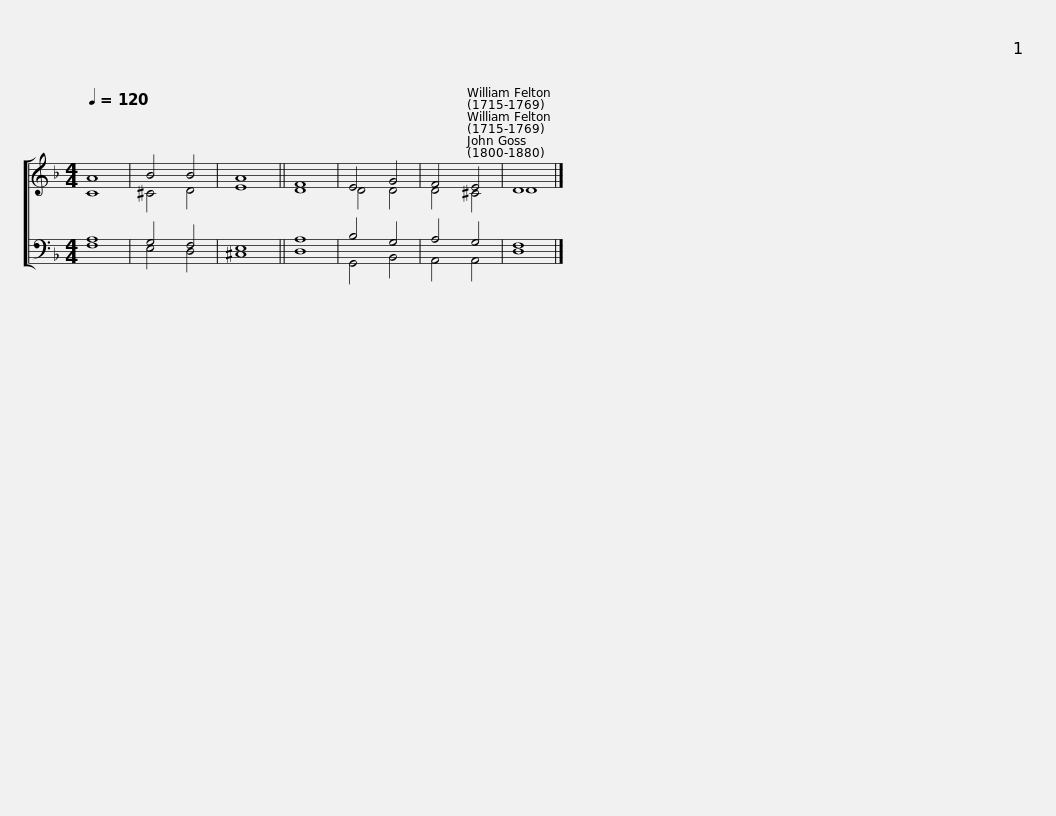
X:1
%%score [ ( 1 2 ) ( 3 4 ) ]
L:1/8
Q:1/4=120
M:4/4
I:linebreak $
K:F
V:1 treble
V:2 treble
V:3 bass
V:4 bass
V:1
 A8 | B4 B4 | A8 || F8 | E4 G4 | %5
 F4 E4 | D8 |] %7
V:2
 C8 | ^C4 D4 | E8 || D8 | D4 D4 | %5
 D4 ^C4 | D8 |] %7
V:3
 A,8 | G,4 F,4 | E,8 || A,8 | B,4 G,4 | %5
 A,4 G,4 | F,8 |] %7
V:4
 F,8 | E,4 D,4 | ^C,8 || D,8 | G,,4 B,,4 | %5
 A,,4 A,,4 | D,8 |] %7
